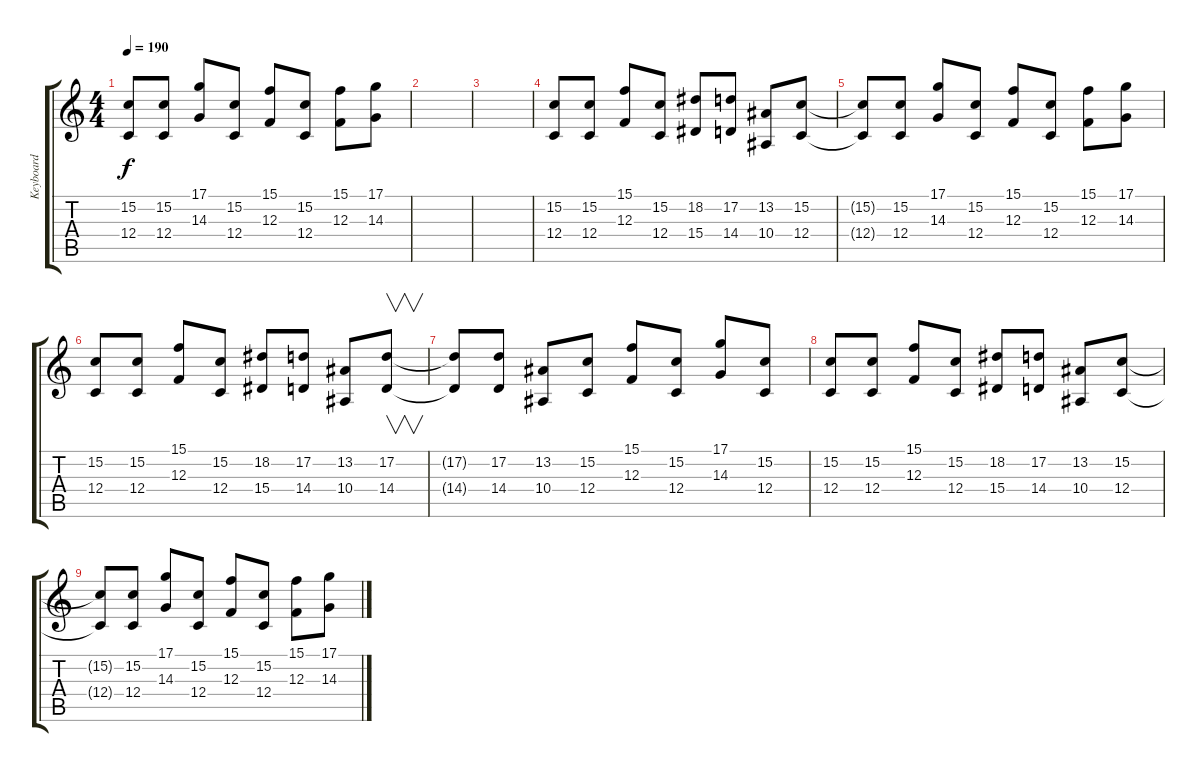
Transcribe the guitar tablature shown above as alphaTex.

\track ("Keyboard" "Keyboard") {instrument lead2sawtooth}
\staff {score tabs}
\tuning (D4 A3 F3 C3 G2 C2) {hide}
\ts (4 4)
\tempo 190
\clef g2
\ks c
(15.2{t} 12.4{t}).8{dy f} (15.2 12.4).8 (17.1 14.3).8 (15.2 12.4).8 (15.1 12.3).8 (15.2 12.4).8 (15.1 12.3).8 (17.1 14.3).8 |
|
|
(15.2 12.4).8 (15.2 12.4).8 (15.1 12.3).8 (15.2 12.4).8 (18.2 15.4).8 (17.2 14.4).8 (13.2 10.4).8 (15.2 12.4).8 |
(15.2{t} 12.4{t}).8 (15.2 12.4).8 (17.1 14.3).8 (15.2 12.4).8 (15.1 12.3).8 (15.2 12.4).8 (15.1 12.3).8 (17.1 14.3).8 |
(15.2 12.4).8 (15.2 12.4).8 (15.1 12.3).8 (15.2 12.4).8 (18.2 15.4).8 (17.2 14.4).8 (13.2 10.4).8 (17.2 14.4).8{v} |
(17.2{t} 14.4{t}).8 (17.2 14.4).8 (13.2 10.4).8 (15.2 12.4).8 (15.1 12.3).8 (15.2 12.4).8 (17.1 14.3).8 (15.2 12.4).8 |
(15.2 12.4).8 (15.2 12.4).8 (15.1 12.3).8 (15.2 12.4).8 (18.2 15.4).8 (17.2 14.4).8 (13.2 10.4).8 (15.2 12.4).8 |
(15.2{t} 12.4{t}).8 (15.2 12.4).8 (17.1 14.3).8 (15.2 12.4).8 (15.1 12.3).8 (15.2 12.4).8 (15.1 12.3).8 (17.1 14.3).8
